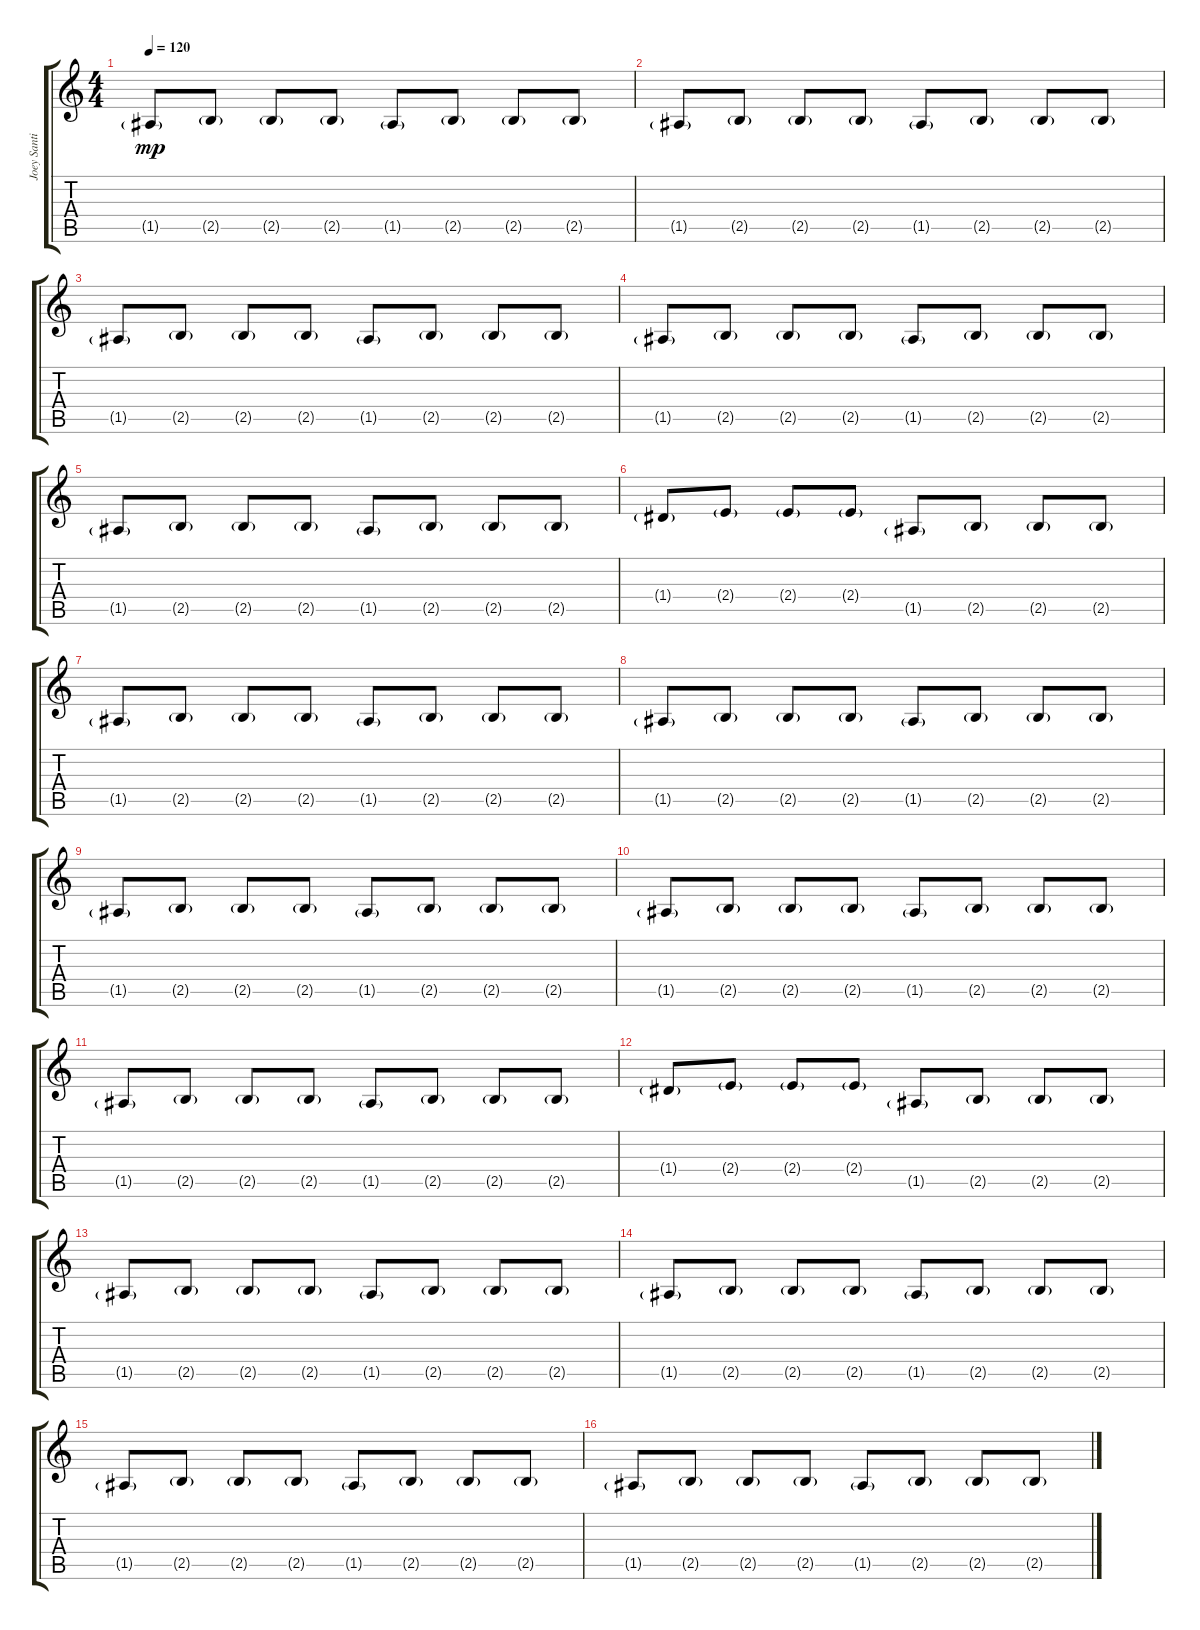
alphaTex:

\track ("Joey Santiago" "Joey Santi") {instrument distortionguitar}
\staff {score tabs}
\tuning (E4 B3 G3 D3 A2 E2) {hide}
\ts (4 4)
\tempo 120
\clef g2
\ks c
1.5{g}.8{dy mp} 2.5{g}.8 2.5{g}.8 2.5{g}.8 1.5{g}.8 2.5{g}.8 2.5{g}.8 2.5{g}.8 |
1.5{g}.8 2.5{g}.8 2.5{g}.8 2.5{g}.8 1.5{g}.8 2.5{g}.8 2.5{g}.8 2.5{g}.8 |
1.5{g}.8 2.5{g}.8 2.5{g}.8 2.5{g}.8 1.5{g}.8 2.5{g}.8 2.5{g}.8 2.5{g}.8 |
1.5{g}.8 2.5{g}.8 2.5{g}.8 2.5{g}.8 1.5{g}.8 2.5{g}.8 2.5{g}.8 2.5{g}.8 |
1.5{g}.8 2.5{g}.8 2.5{g}.8 2.5{g}.8 1.5{g}.8 2.5{g}.8 2.5{g}.8 2.5{g}.8 |
1.4{g}.8 2.4{g}.8 2.4{g}.8 2.4{g}.8 1.5{g}.8 2.5{g}.8 2.5{g}.8 2.5{g}.8 |
1.5{g}.8 2.5{g}.8 2.5{g}.8 2.5{g}.8 1.5{g}.8 2.5{g}.8 2.5{g}.8 2.5{g}.8 |
1.5{g}.8 2.5{g}.8 2.5{g}.8 2.5{g}.8 1.5{g}.8 2.5{g}.8 2.5{g}.8 2.5{g}.8 |
1.5{g}.8 2.5{g}.8 2.5{g}.8 2.5{g}.8 1.5{g}.8 2.5{g}.8 2.5{g}.8 2.5{g}.8 |
1.5{g}.8 2.5{g}.8 2.5{g}.8 2.5{g}.8 1.5{g}.8 2.5{g}.8 2.5{g}.8 2.5{g}.8 |
1.5{g}.8 2.5{g}.8 2.5{g}.8 2.5{g}.8 1.5{g}.8 2.5{g}.8 2.5{g}.8 2.5{g}.8 |
1.4{g}.8 2.4{g}.8 2.4{g}.8 2.4{g}.8 1.5{g}.8 2.5{g}.8 2.5{g}.8 2.5{g}.8 |
1.5{g}.8 2.5{g}.8 2.5{g}.8 2.5{g}.8 1.5{g}.8 2.5{g}.8 2.5{g}.8 2.5{g}.8 |
1.5{g}.8 2.5{g}.8 2.5{g}.8 2.5{g}.8 1.5{g}.8 2.5{g}.8 2.5{g}.8 2.5{g}.8 |
1.5{g}.8 2.5{g}.8 2.5{g}.8 2.5{g}.8 1.5{g}.8 2.5{g}.8 2.5{g}.8 2.5{g}.8 |
1.5{g}.8 2.5{g}.8 2.5{g}.8 2.5{g}.8 1.5{g}.8 2.5{g}.8 2.5{g}.8 2.5{g}.8
